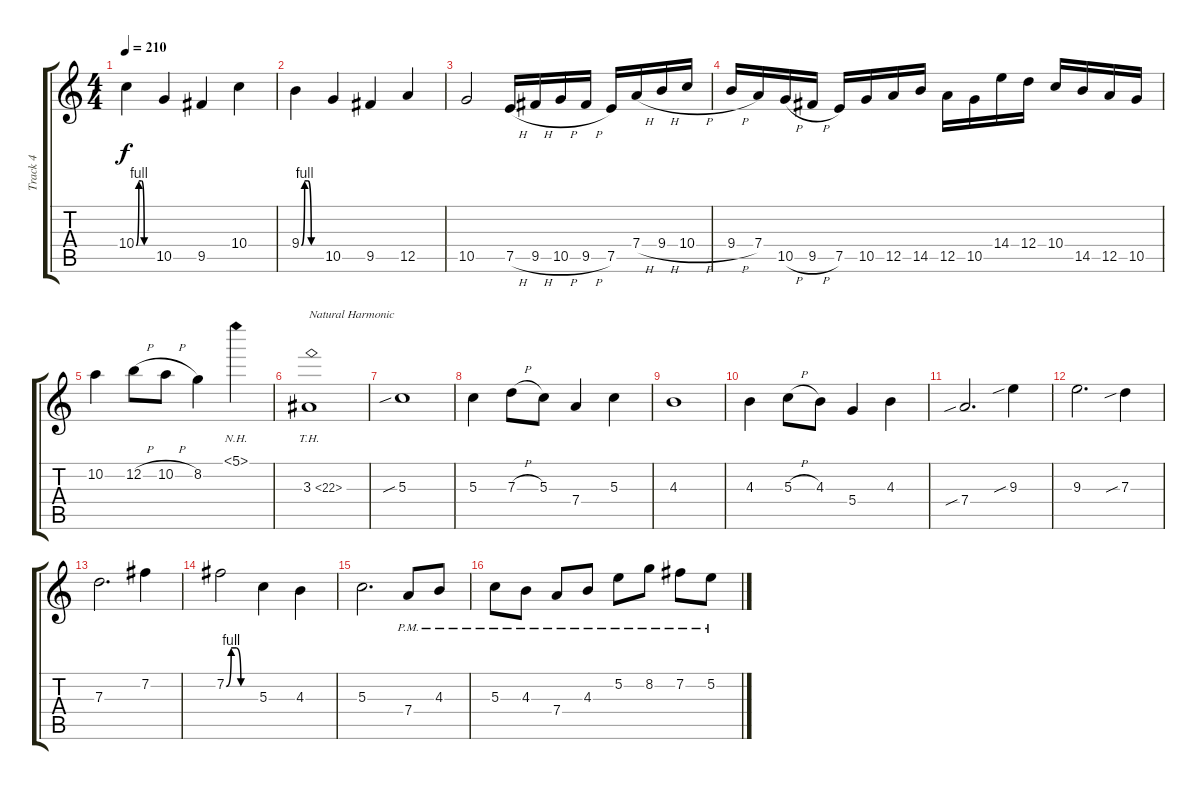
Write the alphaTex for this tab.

\track ("Track 4" "Track 4") {instrument overdrivenguitar}
\staff {score tabs}
\tuning (E4 B3 G3 D3 A2 E2) {hide}
\ts (4 4)
\tempo 210
\clef g2
\ks c
10.4{be (custom 0 0 10 4 20 4 30 0 60 0)}.4{dy f} 10.5.4 9.5.4 10.4.4 |
9.4{be (custom 0 0 10 4 20 4 30 0 60 0)}.4 10.5.4 9.5.4 12.5.4 |
10.5.2 7.5{h}.16 9.5{h}.16 10.5{h}.16 9.5{h}.16 7.5.16 7.4{h}.16 9.4{h}.16 10.4{h}.16 |
9.4{h}.16 7.4.16 10.5{h}.16 9.5{h}.16 7.5.16 10.5.16 12.5.16 14.5.16 12.5.16 10.5.16 14.4.16 12.4.16 10.4.16 14.5.16 12.5.16 10.5.16 |
10.2.4 12.2{h}.8 10.2{h}.8 8.2.4 5.1{nh}.4 |
3.3{th 19}.1{txt "Natural Harmonic"} |
5.3{sib}.1 |
5.3.4 7.3{h}.8 5.3.8 7.4.4 5.3.4 |
4.3.1 |
4.3.4 5.3{h}.8 4.3.8 5.4.4 4.3.4 |
7.4{sib}.2{d} 9.3{sib}.4 |
9.3.2{d} 7.3{sib}.4 |
7.3.2{d} 7.2.4 |
7.2{be (custom 0 0 10 4 20 4 30 0 60 0)}.2 5.3.4 4.3.4 |
5.3.2{d} 7.4{pm}.8 4.3{pm}.8 |
5.3{pm}.8 4.3{pm}.8 7.4{pm}.8 4.3{pm}.8 5.2{pm}.8 8.2{pm}.8 7.2{pm}.8 5.2{pm}.8
